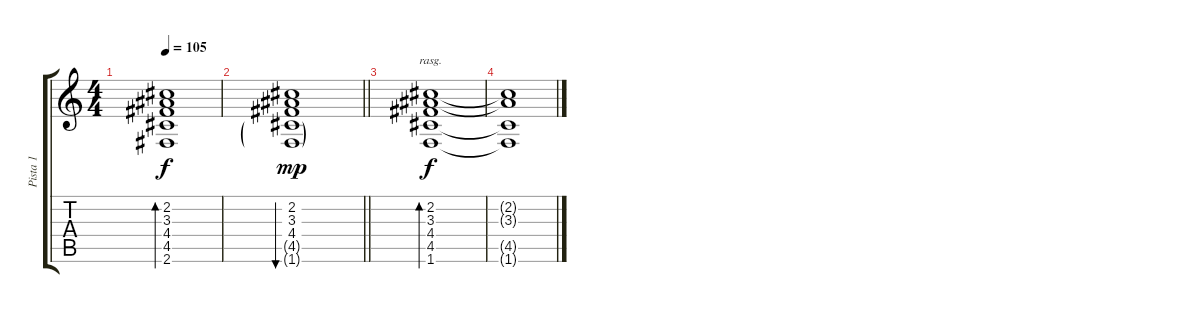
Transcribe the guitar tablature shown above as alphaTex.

\track ("Pista 1" "Pista 1") {instrument electricguitarjazz}
\staff {score tabs}
\tuning (E4 B3 G3 D3 A2 E2) {hide}
\ts (4 4)
\tempo 105
\clef g2
\ks c
(2.2 3.3 4.4 4.5 2.6).1{bd 120 dy f} |
\barLineRight lightlight
(2.2 3.3 4.4 4.5{g} 1.6{g}).1{bu 60 dy mp} |
(2.2 3.3 4.4 4.5 1.6).1{bd 120 rasg ii dy f} |
(2.2{t} 3.3{t} 4.5{t} 1.6{t}).1
